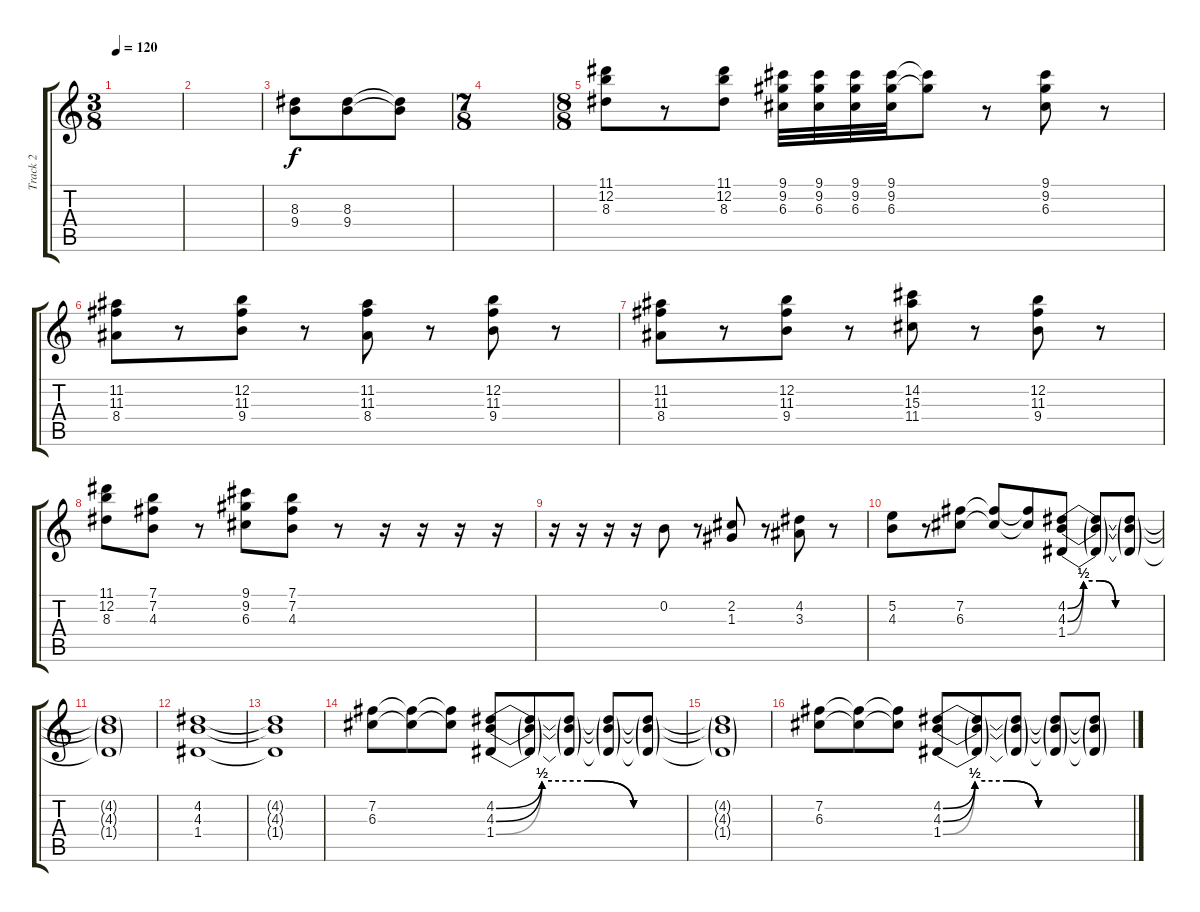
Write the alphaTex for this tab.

\track ("Track 2" "Track 2") {instrument distortionguitar}
\staff {score tabs}
\tuning (E4 B3 G3 D3 A2 E2) {hide}
\ts (3 8)
\tempo 120
\clef g2
\ks c
|
|
(8.3 9.4).8 (8.3 9.4).8 (8.3{t} 9.4{t}).8 |
\ts (7 8)
|
\ts (8 8)
(11.1 12.2 8.3).8 r.8 (11.1 12.2 8.3).8 (9.1 9.2 6.3).32 (9.1 9.2 6.3).32 (9.1 9.2 6.3).32 (9.1 9.2 6.3).32 (9.1{t} 9.2{t}).8 r.8 (9.1 9.2 6.3).8 r.8 |
(11.2 11.3 8.4).8 r.8 (12.2 11.3 9.4).8 r.8 (11.2 11.3 8.4).8 r.8 (12.2 11.3 9.4).8 r.8 |
(11.2 11.3 8.4).8 r.8 (12.2 11.3 9.4).8 r.8 (14.2 15.3 11.4).8 r.8 (12.2 11.3 9.4).8 r.8 |
(11.1 12.2 8.3).8 (7.1 7.2 4.3).8 r.8 (9.1 9.2 6.3).8 (7.1 7.2 4.3).8 r.8 r.16 r.16 r.16 r.16 |
r.16 r.16 r.16 r.16 0.2.8 r.8 (2.2 1.3).8 r.8 (4.2 3.3).8 r.8 |
(5.2 4.3).8 r.8 (7.2 6.3).8 (7.2{t} 6.3{t}).8 (7.2{t} 6.3{t}).8 (4.2{be (custom 0 0 10 2 20 2 30 0 60 0)} 4.3{be (custom 0 0 10 2 20 2 30 0 60 0)} 1.4{be (custom 0 0 10 2 20 2 30 0 60 0)}).8 (4.2{t} 4.3{t} 1.4{t}).8 (4.2{t} 4.3{t} 1.4{t}).8 |
(4.2{t} 4.3{t} 1.4{t}).1 |
(4.2 4.3 1.4).1 |
(4.2{t} 4.3{t} 1.4{t}).1 |
(7.2 6.3).8 (7.2{t} 6.3{t}).8 (7.2{t} 6.3{t}).8 (4.2{be (custom 0 0 10 2 20 2 30 0 60 0)} 4.3{be (custom 0 0 10 2 20 2 30 0 60 0)} 1.4{be (custom 0 0 10 2 20 2 30 0 60 0)}).8 (4.2{t} 4.3{t} 1.4{t}).8 (4.2{t} 4.3{t} 1.4{t}).8 (4.2{t} 4.3{t} 1.4{t}).8 (4.2{t} 4.3{t} 1.4{t}).8 |
(4.2{t} 4.3{t} 1.4{t}).1 |
(7.2 6.3).8 (7.2{t} 6.3{t}).8 (7.2{t} 6.3{t}).8 (4.2{be (custom 0 0 10 2 20 2 30 0 60 0)} 4.3{be (custom 0 0 10 2 20 2 30 0 60 0)} 1.4{be (custom 0 0 10 2 20 2 30 0 60 0)}).8 (4.2{t} 4.3{t} 1.4{t}).8 (4.2{t} 4.3{t} 1.4{t}).8 (4.2{t} 4.3{t} 1.4{t}).8 (4.2{t} 4.3{t} 1.4{t}).8
